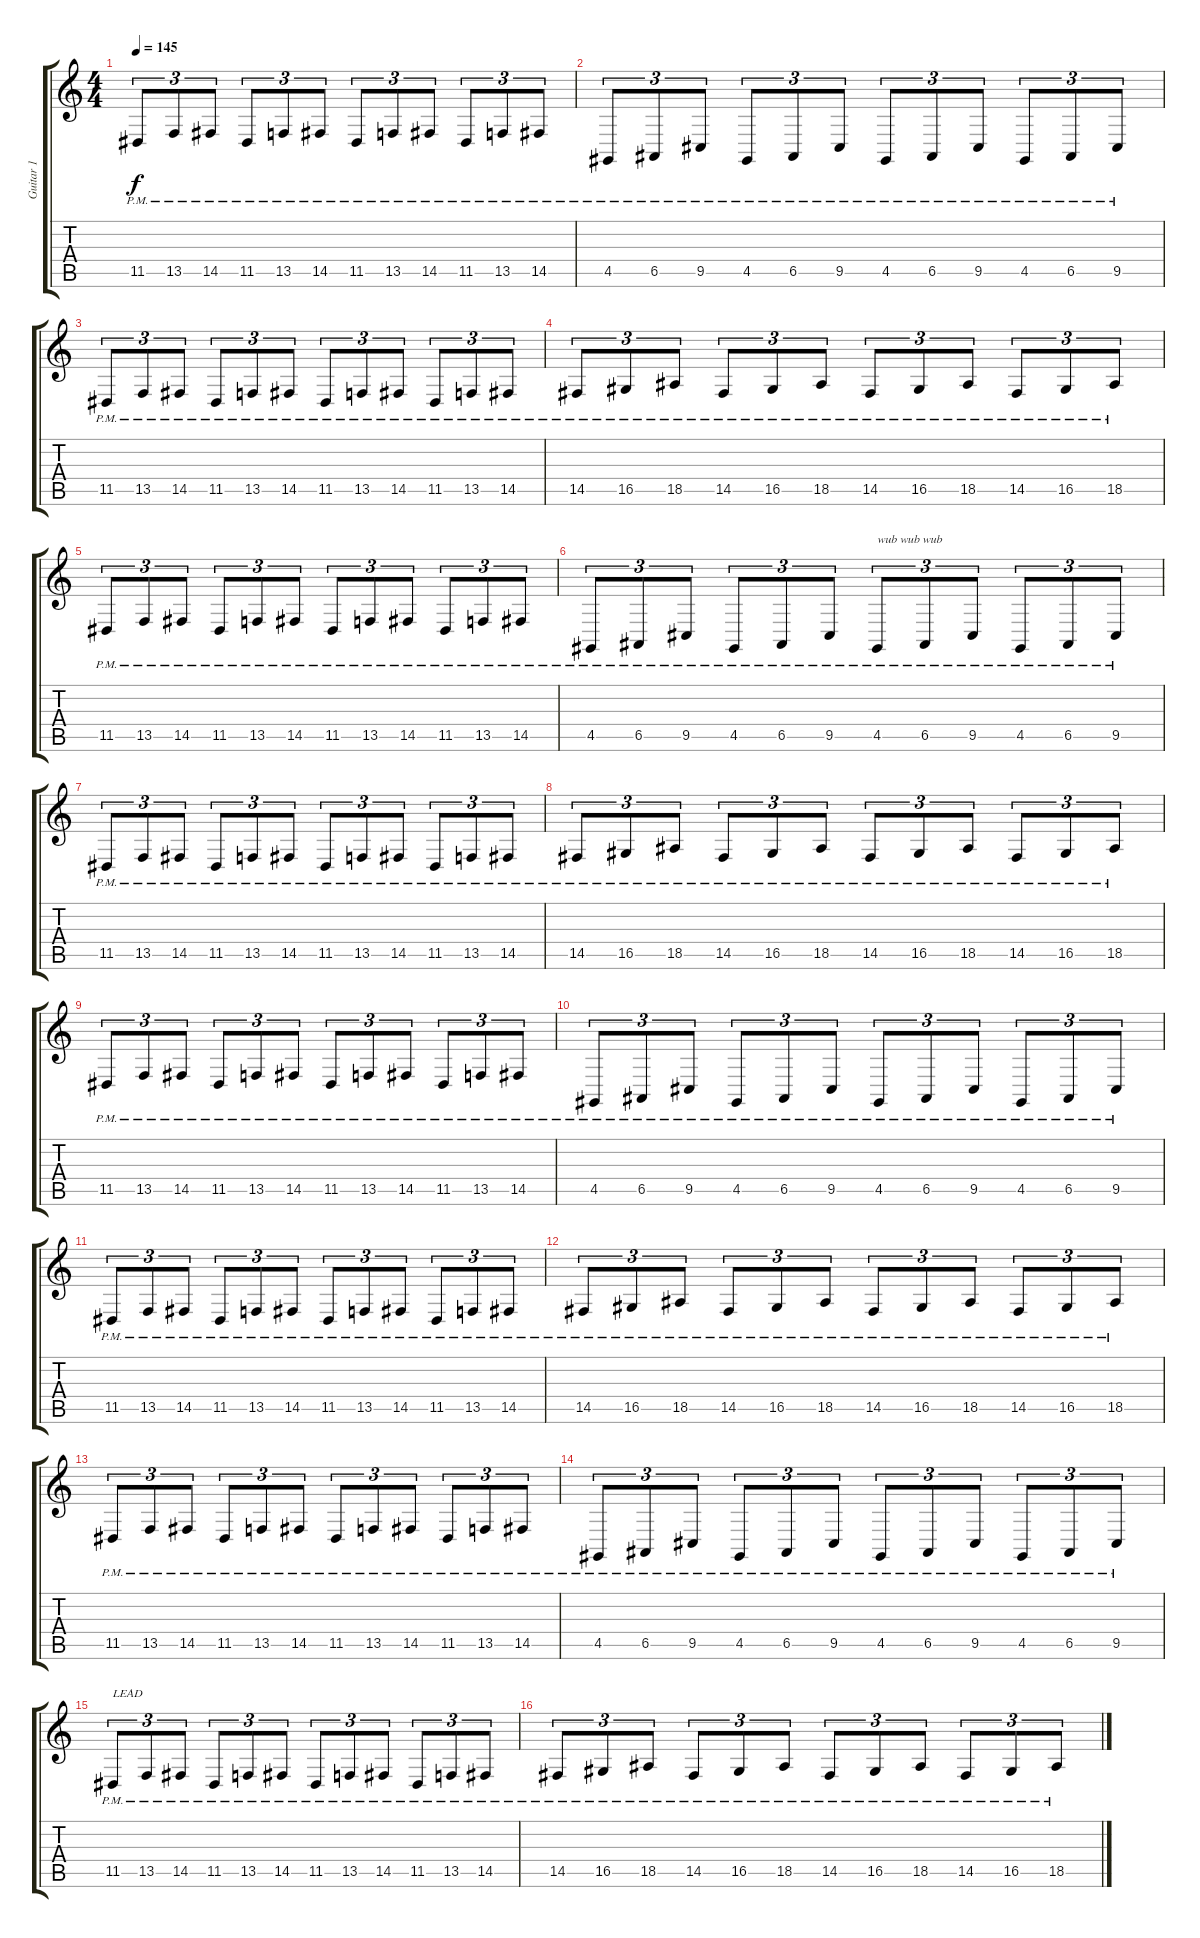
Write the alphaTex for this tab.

\track ("Guitar 1" "Guitar 1") {instrument synthbrass1}
\staff {score tabs}
\tuning (B3 Gb3 D3 A2 E2 B1) {hide}
\ts (4 4)
\tempo 145
\clef g2
\ks c
11.5{pm}.8{tu (3 2) dy f} 13.5{pm}.8{tu (3 2)} 14.5{pm}.8{tu (3 2)} 11.5{pm}.8{tu (3 2)} 13.5{pm}.8{tu (3 2)} 14.5{pm}.8{tu (3 2)} 11.5{pm}.8{tu (3 2)} 13.5{pm}.8{tu (3 2)} 14.5{pm}.8{tu (3 2)} 11.5{pm}.8{tu (3 2)} 13.5{pm}.8{tu (3 2)} 14.5{pm}.8{tu (3 2)} |
4.5{pm}.8{tu (3 2)} 6.5{pm}.8{tu (3 2)} 9.5{pm}.8{tu (3 2)} 4.5{pm}.8{tu (3 2)} 6.5{pm}.8{tu (3 2)} 9.5{pm}.8{tu (3 2)} 4.5{pm}.8{tu (3 2)} 6.5{pm}.8{tu (3 2)} 9.5{pm}.8{tu (3 2)} 4.5{pm}.8{tu (3 2)} 6.5{pm}.8{tu (3 2)} 9.5{pm}.8{tu (3 2)} |
11.5{pm}.8{tu (3 2)} 13.5{pm}.8{tu (3 2)} 14.5{pm}.8{tu (3 2)} 11.5{pm}.8{tu (3 2)} 13.5{pm}.8{tu (3 2)} 14.5{pm}.8{tu (3 2)} 11.5{pm}.8{tu (3 2)} 13.5{pm}.8{tu (3 2)} 14.5{pm}.8{tu (3 2)} 11.5{pm}.8{tu (3 2)} 13.5{pm}.8{tu (3 2)} 14.5{pm}.8{tu (3 2)} |
14.5{pm}.8{tu (3 2)} 16.5{pm}.8{tu (3 2)} 18.5{pm}.8{tu (3 2)} 14.5{pm}.8{tu (3 2)} 16.5{pm}.8{tu (3 2)} 18.5{pm}.8{tu (3 2)} 14.5{pm}.8{tu (3 2)} 16.5{pm}.8{tu (3 2)} 18.5{pm}.8{tu (3 2)} 14.5{pm}.8{tu (3 2)} 16.5{pm}.8{tu (3 2)} 18.5{pm}.8{tu (3 2)} |
11.5{pm}.8{tu (3 2)} 13.5{pm}.8{tu (3 2)} 14.5{pm}.8{tu (3 2)} 11.5{pm}.8{tu (3 2)} 13.5{pm}.8{tu (3 2)} 14.5{pm}.8{tu (3 2)} 11.5{pm}.8{tu (3 2)} 13.5{pm}.8{tu (3 2)} 14.5{pm}.8{tu (3 2)} 11.5{pm}.8{tu (3 2)} 13.5{pm}.8{tu (3 2)} 14.5{pm}.8{tu (3 2)} |
4.5{pm}.8{tu (3 2)} 6.5{pm}.8{tu (3 2)} 9.5{pm}.8{tu (3 2)} 4.5{pm}.8{tu (3 2)} 6.5{pm}.8{tu (3 2)} 9.5{pm}.8{tu (3 2)} 4.5{pm}.8{tu (3 2) txt "wub wub wub"} 6.5{pm}.8{tu (3 2)} 9.5{pm}.8{tu (3 2)} 4.5{pm}.8{tu (3 2)} 6.5{pm}.8{tu (3 2)} 9.5{pm}.8{tu (3 2)} |
11.5{pm}.8{tu (3 2)} 13.5{pm}.8{tu (3 2)} 14.5{pm}.8{tu (3 2)} 11.5{pm}.8{tu (3 2)} 13.5{pm}.8{tu (3 2)} 14.5{pm}.8{tu (3 2)} 11.5{pm}.8{tu (3 2)} 13.5{pm}.8{tu (3 2)} 14.5{pm}.8{tu (3 2)} 11.5{pm}.8{tu (3 2)} 13.5{pm}.8{tu (3 2)} 14.5{pm}.8{tu (3 2)} |
14.5{pm}.8{tu (3 2)} 16.5{pm}.8{tu (3 2)} 18.5{pm}.8{tu (3 2)} 14.5{pm}.8{tu (3 2)} 16.5{pm}.8{tu (3 2)} 18.5{pm}.8{tu (3 2)} 14.5{pm}.8{tu (3 2)} 16.5{pm}.8{tu (3 2)} 18.5{pm}.8{tu (3 2)} 14.5{pm}.8{tu (3 2)} 16.5{pm}.8{tu (3 2)} 18.5{pm}.8{tu (3 2)} |
11.5{pm}.8{tu (3 2)} 13.5{pm}.8{tu (3 2)} 14.5{pm}.8{tu (3 2)} 11.5{pm}.8{tu (3 2)} 13.5{pm}.8{tu (3 2)} 14.5{pm}.8{tu (3 2)} 11.5{pm}.8{tu (3 2)} 13.5{pm}.8{tu (3 2)} 14.5{pm}.8{tu (3 2)} 11.5{pm}.8{tu (3 2)} 13.5{pm}.8{tu (3 2)} 14.5{pm}.8{tu (3 2)} |
4.5{pm}.8{tu (3 2)} 6.5{pm}.8{tu (3 2)} 9.5{pm}.8{tu (3 2)} 4.5{pm}.8{tu (3 2)} 6.5{pm}.8{tu (3 2)} 9.5{pm}.8{tu (3 2)} 4.5{pm}.8{tu (3 2)} 6.5{pm}.8{tu (3 2)} 9.5{pm}.8{tu (3 2)} 4.5{pm}.8{tu (3 2)} 6.5{pm}.8{tu (3 2)} 9.5{pm}.8{tu (3 2)} |
11.5{pm}.8{tu (3 2)} 13.5{pm}.8{tu (3 2)} 14.5{pm}.8{tu (3 2)} 11.5{pm}.8{tu (3 2)} 13.5{pm}.8{tu (3 2)} 14.5{pm}.8{tu (3 2)} 11.5{pm}.8{tu (3 2)} 13.5{pm}.8{tu (3 2)} 14.5{pm}.8{tu (3 2)} 11.5{pm}.8{tu (3 2)} 13.5{pm}.8{tu (3 2)} 14.5{pm}.8{tu (3 2)} |
14.5{pm}.8{tu (3 2)} 16.5{pm}.8{tu (3 2)} 18.5{pm}.8{tu (3 2)} 14.5{pm}.8{tu (3 2)} 16.5{pm}.8{tu (3 2)} 18.5{pm}.8{tu (3 2)} 14.5{pm}.8{tu (3 2)} 16.5{pm}.8{tu (3 2)} 18.5{pm}.8{tu (3 2)} 14.5{pm}.8{tu (3 2)} 16.5{pm}.8{tu (3 2)} 18.5{pm}.8{tu (3 2)} |
11.5{pm}.8{tu (3 2)} 13.5{pm}.8{tu (3 2)} 14.5{pm}.8{tu (3 2)} 11.5{pm}.8{tu (3 2)} 13.5{pm}.8{tu (3 2)} 14.5{pm}.8{tu (3 2)} 11.5{pm}.8{tu (3 2)} 13.5{pm}.8{tu (3 2)} 14.5{pm}.8{tu (3 2)} 11.5{pm}.8{tu (3 2)} 13.5{pm}.8{tu (3 2)} 14.5{pm}.8{tu (3 2)} |
4.5{pm}.8{tu (3 2)} 6.5{pm}.8{tu (3 2)} 9.5{pm}.8{tu (3 2)} 4.5{pm}.8{tu (3 2)} 6.5{pm}.8{tu (3 2)} 9.5{pm}.8{tu (3 2)} 4.5{pm}.8{tu (3 2)} 6.5{pm}.8{tu (3 2)} 9.5{pm}.8{tu (3 2)} 4.5{pm}.8{tu (3 2)} 6.5{pm}.8{tu (3 2)} 9.5{pm}.8{tu (3 2)} |
11.5{pm}.8{tu (3 2) txt "LEAD"} 13.5{pm}.8{tu (3 2)} 14.5{pm}.8{tu (3 2)} 11.5{pm}.8{tu (3 2)} 13.5{pm}.8{tu (3 2)} 14.5{pm}.8{tu (3 2)} 11.5{pm}.8{tu (3 2)} 13.5{pm}.8{tu (3 2)} 14.5{pm}.8{tu (3 2)} 11.5{pm}.8{tu (3 2)} 13.5{pm}.8{tu (3 2)} 14.5{pm}.8{tu (3 2)} |
14.5{pm}.8{tu (3 2)} 16.5{pm}.8{tu (3 2)} 18.5{pm}.8{tu (3 2)} 14.5{pm}.8{tu (3 2)} 16.5{pm}.8{tu (3 2)} 18.5{pm}.8{tu (3 2)} 14.5{pm}.8{tu (3 2)} 16.5{pm}.8{tu (3 2)} 18.5{pm}.8{tu (3 2)} 14.5{pm}.8{tu (3 2)} 16.5{pm}.8{tu (3 2)} 18.5{pm}.8{tu (3 2)}
